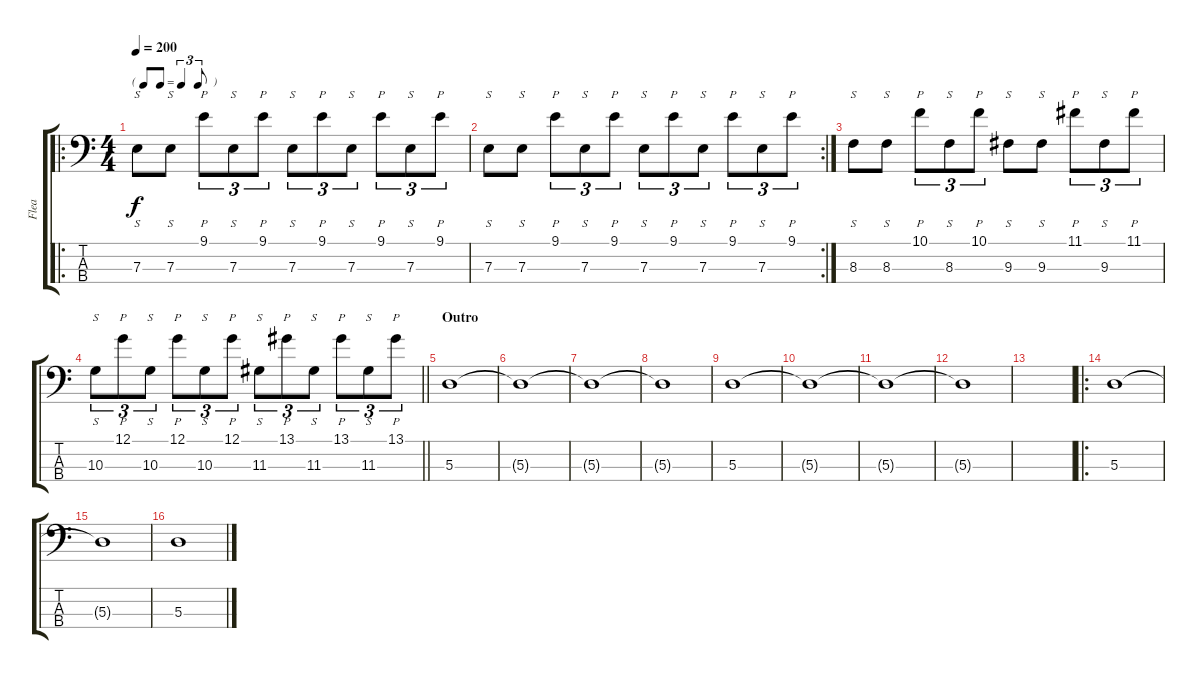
\track ("Flea " "Flea ") {instrument electricbassfinger}
\staff {score tabs}
\tuning (G2 D2 A1 E1) {hide}
\ro
\ts (4 4)
\tf triplet8th
\tempo 200
\clef f4
\ks c
7.3.8{s dy f} 7.3.8{s} 9.1.8{p tu (3 2)} 7.3.8{s tu (3 2)} 9.1.8{p tu (3 2)} 7.3.8{s tu (3 2)} 9.1.8{p tu (3 2)} 7.3.8{s tu (3 2)} 9.1.8{p tu (3 2)} 7.3.8{s tu (3 2)} 9.1.8{p tu (3 2)} |
\rc 2
7.3.8{s} 7.3.8{s} 9.1.8{p tu (3 2)} 7.3.8{s tu (3 2)} 9.1.8{p tu (3 2)} 7.3.8{s tu (3 2)} 9.1.8{p tu (3 2)} 7.3.8{s tu (3 2)} 9.1.8{p tu (3 2)} 7.3.8{s tu (3 2)} 9.1.8{p tu (3 2)} |
8.3.8{s} 8.3.8{s} 10.1.8{p tu (3 2)} 8.3.8{s tu (3 2)} 10.1.8{p tu (3 2)} 9.3.8{s} 9.3.8{s} 11.1.8{p tu (3 2)} 9.3.8{s tu (3 2)} 11.1.8{p tu (3 2)} |
\barLineRight lightlight
10.3.8{s tu (3 2)} 12.1.8{p tu (3 2)} 10.3.8{s tu (3 2)} 12.1.8{p tu (3 2)} 10.3.8{s tu (3 2)} 12.1.8{p tu (3 2)} 11.3.8{s tu (3 2)} 13.1.8{p tu (3 2)} 11.3.8{s tu (3 2)} 13.1.8{p tu (3 2)} 11.3.8{s tu (3 2)} 13.1.8{p tu (3 2)} |
\section ("" "Outro")
5.3.1{instrument electricbassfinger} |
5.3{t}.1 |
5.3{t}.1 |
5.3{t}.1 |
5.3.1 |
5.3{t}.1 |
5.3{t}.1 |
5.3{t}.1 |
|
\ro
5.3.1 |
5.3{t}.1 |
5.3.1
